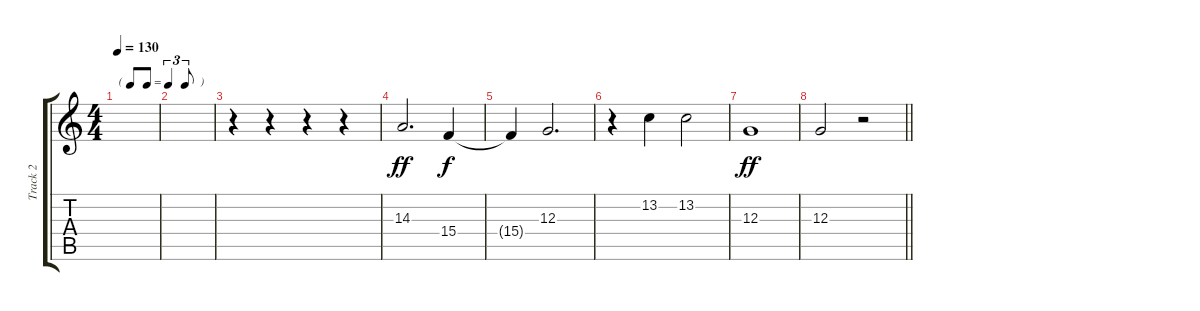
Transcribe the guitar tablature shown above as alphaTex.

\track ("Track 2" "Track 2") {instrument choiraahs}
\staff {score tabs}
\tuning (E4 B3 G3 D3 A2 E2) {hide}
\ts (4 4)
\tf triplet8th
\tempo 130
\clef g2
\ks c
|
|
r.4 r.4{instrument tubularbells} r.4 r.4 |
14.3.2{d dy ff} 15.4.4{dy f} |
15.4{t}.4 12.3.2{d} |
r.4 13.2.4 13.2.2 |
12.3.1{dy ff} |
\barLineRight lightlight
12.3.2 r.2{volume 9 instrument choiraahs}
